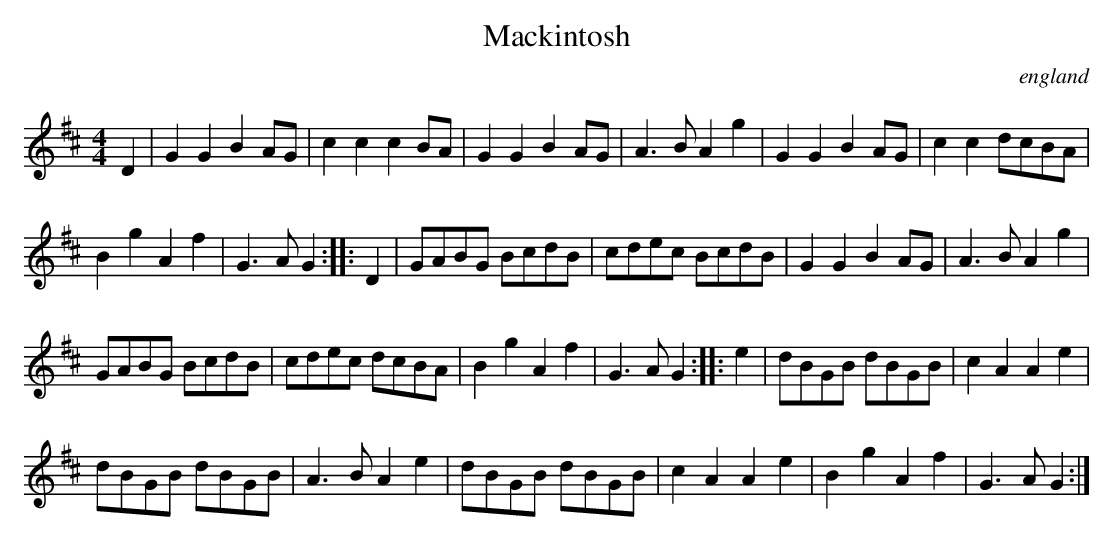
X:1
T:Mackintosh
O:england
M:4/4
L:1/8
K:D
D2 |\
G2G2 B2AG | c2c2 c2BA | G2G2 B2AG | A3B A2g2 |\
G2G2 B2AG | c2c2 dcBA |
B2g2 A2f2 | G3A G2 :|\
|:D2 |\
GABG BcdB | cdec BcdB | G2G2 B2AG | A3B A2g2 |
GABG BcdB | cdec dcBA | B2g2 A2f2 | G3A G2 :|\
|:e2 |\
dBGB dBGB | c2A2 A2 e2 |
dBGB dBGB | A3B A2e2 |\
dBGB dBGB | c2A2 A2e2 | B2g2 A2f2 | G3A G2 :|
